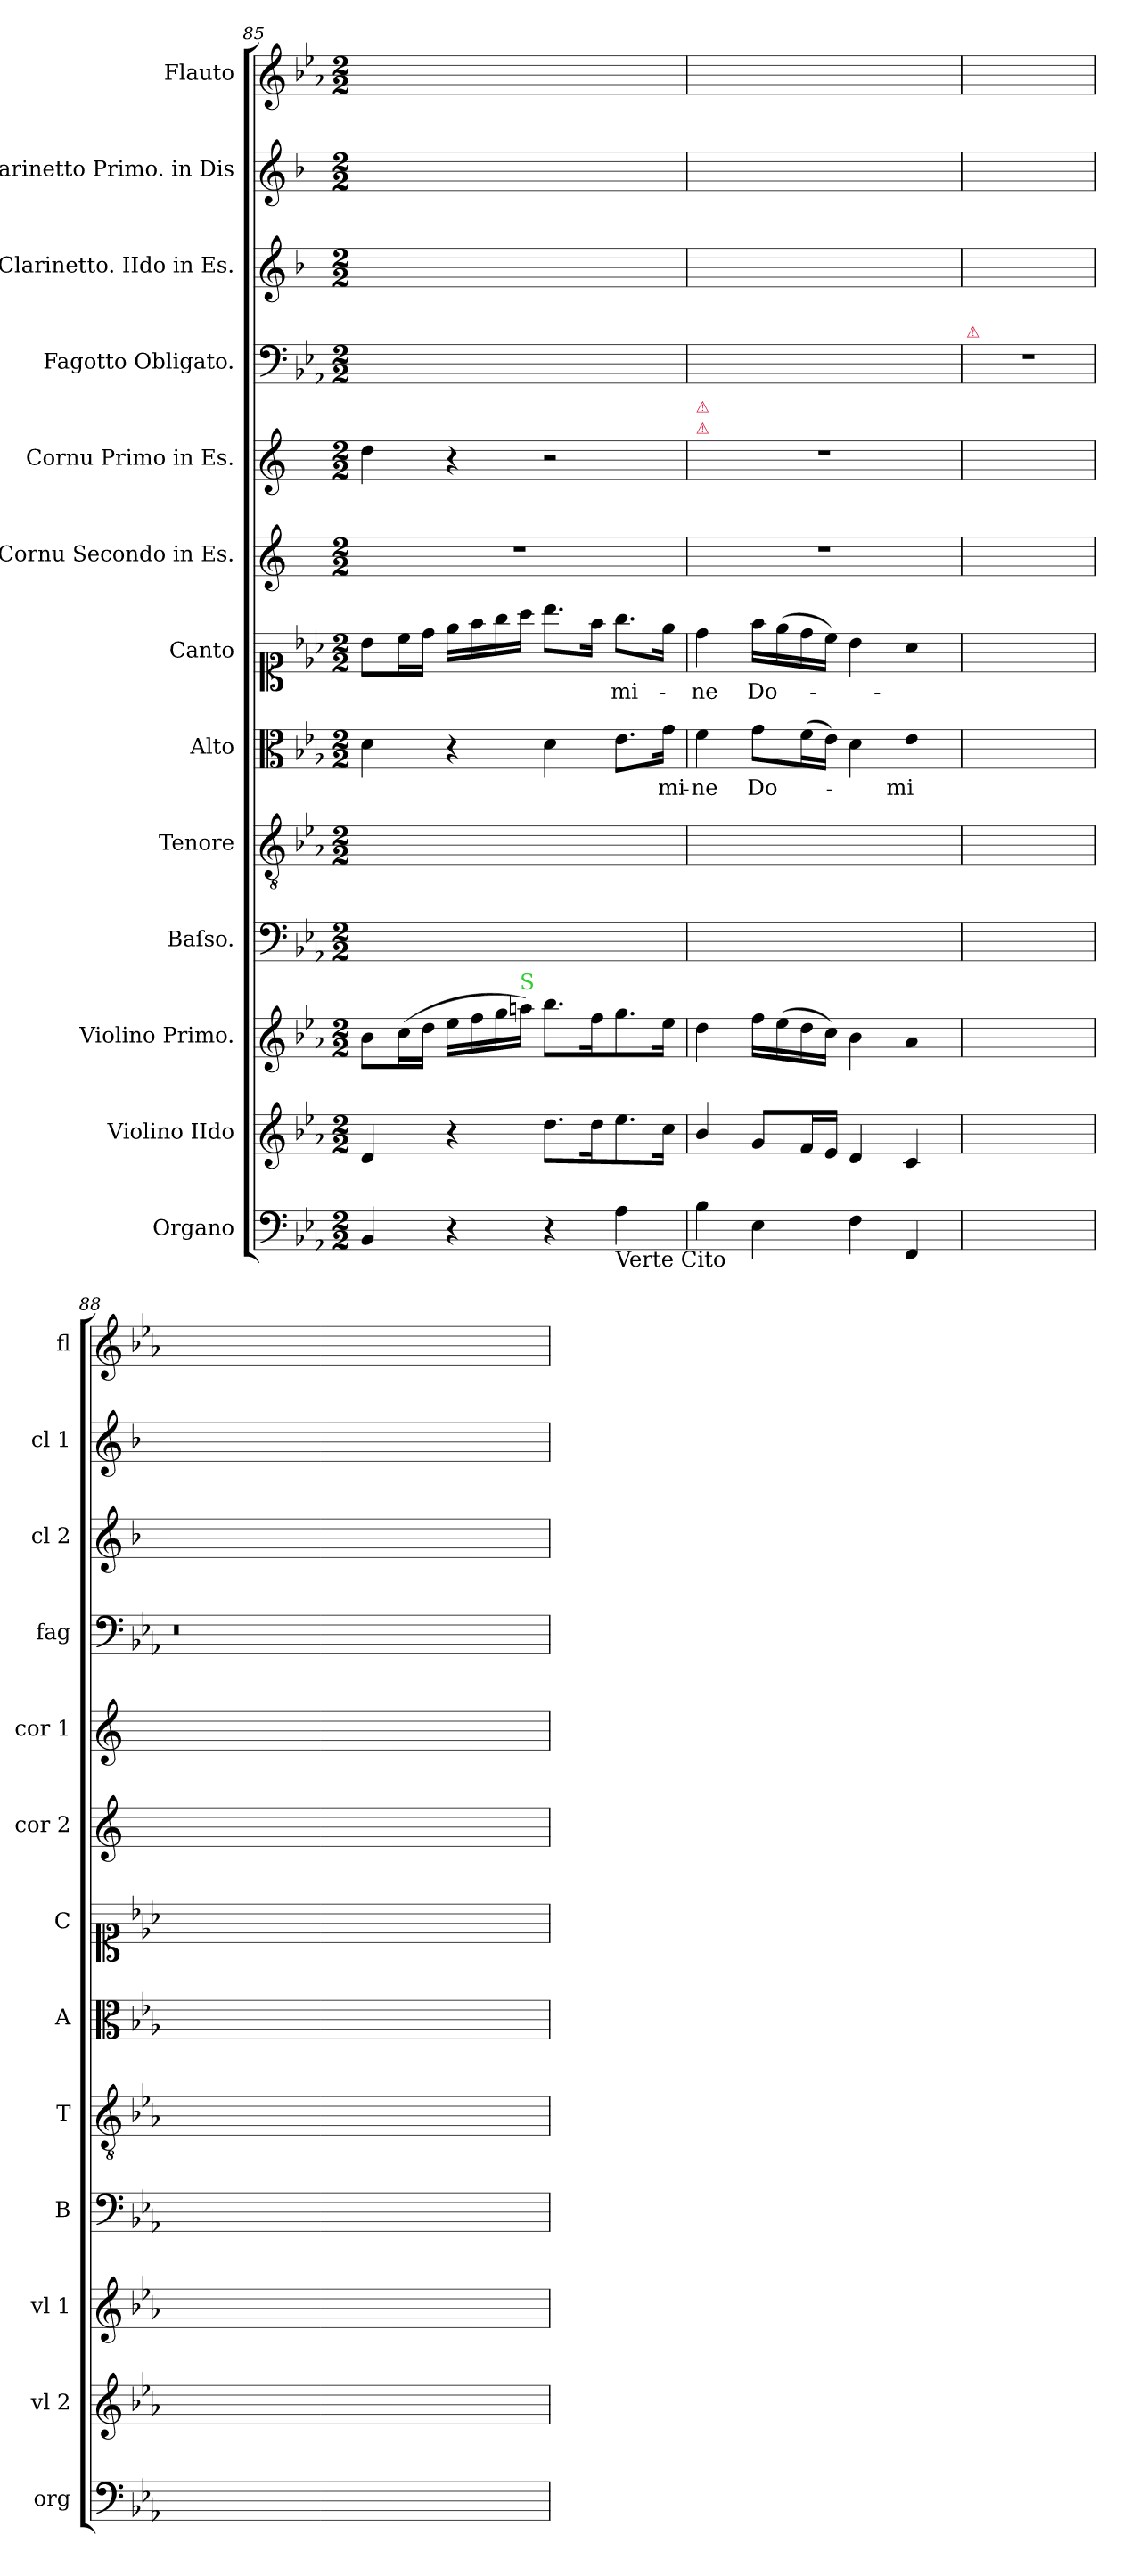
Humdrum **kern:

**kern	**kern	**kern	**kern	**kern	**kern	**text	**kern	**text	**kern	**kern	**dynam	**kern	**kern	**kern	**kern
*part13	*part12	*part11	*part10	*part9	*part8	*part8	*part7	*part7	*part6	*part5	*part5	*part4	*part3	*part2	*part1
*staff13	*staff12	*staff11	*staff10	*staff9	*staff8	*staff8	*staff7	*staff7	*staff6	*staff5	*staff5	*staff4	*staff3	*staff2	*staff1
*I"Organo	*I"Violino IIdo	*I"Violino Primo.	*I"Baſso.	*I"Tenore	*I"Alto	*	*I"Canto	*	*I"Cornu Secondo in Es.	*I"Cornu Primo in Es.	*	*I"Fagotto Obligato.	*I"Clarinetto. IIdo in Es.	*I"Clarinetto Primo. in Dis	*I"Flauto
*I'org	*I'vl 2	*I'vl 1	*I'B	*I'T	*I'A	*	*I'C	*	*I'cor 2	*I'cor 1	*	*I'fag	*I'cl 2	*I'cl 1	*I'fl
*clefF4	*clefG2	*clefG2	*clefF4	*clefGv2	*clefC3	*	*clefC1	*	*clefG2	*clefG2	*	*clefF4	*clefG2	*clefG2	*clefG2
*	*	*	*	*	*	*	*	*	*ITrd5c9	*ITrd5c9	*	*	*ITrd1c2	*ITrd1c2	*
*k[b-e-a-]	*k[b-e-a-]	*k[b-e-a-]	*k[b-e-a-]	*k[b-e-a-]	*k[b-e-a-]	*	*k[b-e-a-]	*	*k[b-e-a-]	*k[b-e-a-]	*	*k[b-e-a-]	*k[b-e-a-]	*k[b-e-a-]	*k[b-e-a-]
*E-:	*E-:	*E-:	*E-:	*E-:	*E-:	*	*E-:	*	*E-:	*E-:	*	*E-:	*E-:	*E-:	*E-:
*M2/2	*M2/2	*M2/2	*M2/2	*M2/2	*M2/2	*	*M2/2	*	*M2/2	*M2/2	*	*M2/2	*M2/2	*M2/2	*M2/2
=85	=85	=85	=85	=85	=85	=85	=85	=85	=85	=85	=85	=85	=85	=85	=85
4BB-/	4d/	8b-\L	1ryy	1ryy	4d\	.	8b-\L	.	1r	4f\	.	1ryy	1ryy	1ryy	1ryy
.	.	(16cc\L	.	.	.	.	16cc\L	.	.	.	.	.	.	.	.
.	.	16dd\JJ	.	.	.	.	16dd\JJ	.	.	.	.	.	.	.	.
4r	4r	16ee-\LL	.	.	4r	.	16ee-\LL	.	.	4r	.	.	.	.	.
.	.	16ff\	.	.	.	.	16ff\	.	.	.	.	.	.	.	.
.	.	16gg\	.	.	.	.	16gg\	.	.	.	.	.	.	.	.
!	!	!LO:TX:a:color=limegreen:t=S	!	!	!	!	!	!	!	!	!	!	!	!	!
.	.	16aan\JJ)	.	.	.	.	16aa-\JJ	.	.	.	.	.	.	.	.
4r	8.dd\L	8.bb-\L	.	.	4d\	.	8.bb-\L	.	.	2r	.	.	.	.	.
.	16dd\K	16ff\K	.	.	.	.	16ff\Jk	.	.	.	.	.	.	.	.
!LO:TX:b:t=Verte Cito	!	!	!	!	!	!	!	!	!	!	!	!	!	!	!
4A-\	8.ee-\	8.gg\	.	.	8.e-\L	.	8.gg\L	-mi-	.	.	.	.	.	.	.
.	16cc\Jk	16ee-\Jk	.	.	16g\Jk	-mi-	16ee-\Jk	.	.	.	.	.	.	.	.
=86	=86	=86	=86	=86	=86	=86	=86	=86	=86	=86	=86	=86	=86	=86	=86
!	!	!	!	!	!	!	!	!	!	!LO:TX:a:color=crimson:t=⚠	!	!	!	!	!
!	!	!	!	!	!	!	!	!	!	!LO:TX:a:color=crimson:t=⚠	!	!	!	!	!
!	!	!	!	!	!	!	!	!	!	!LO:N:vis=0	!LO:DY:a	!	!	!	!
4B-\	4b-/	4dd\	1ryy	1ryy	4f\	-ne	4dd\	-ne	1r	1r	piano	1ryy	1ryy	1ryy	1ryy
4E-\	8g/L	16ff\LL	.	.	8g\L	Do-	16ff\LL	Do-	.	.	.	.	.	.	.
.	.	(16ee-\	.	.	.	.	(16ee-\	.	.	.	.	.	.	.	.
.	16f/L	16dd\	.	.	(16f\L	.	16dd\	.	.	.	.	.	.	.	.
.	16e-/JJ	16cc\JJ)	.	.	16e-\JJ)	.	16cc\JJ)	.	.	.	.	.	.	.	.
4F\	4d/	4b-\	.	.	4d\	.	4b-\	.	.	.	.	.	.	.	.
4FF/	4c/	4a-\	.	.	4e-\	-mi-	4a-\	.	.	.	.	.	.	.	.
=87	=87	=87	=87	=87	=87	=87	=87	=87	=87	=87	=87	=87	=87	=87	=87
!	!	!	!	!	!	!	!	!	!	!	!	!LO:TX:a:color=crimson:t=⚠	!	!	!
1ryy	1ryy	1ryy	1ryy	1ryy	1ryy	.	1ryy	.	1ryy	1ryy	.	1r	1ryy	1ryy	1ryy
=88	=88	=88	=88	=88	=88	=88	=88	=88	=88	=88	=88	=88	=88	=88	=88
1ryy	1ryy	1ryy	1ryy	1ryy	1ryy	.	1ryy	.	1ryy	1ryy	.	0.r	1ryy	1ryy	1ryy
0ryy	0ryy	0ryy	0ryy	0ryy	0ryy	.	0ryy	.	0ryy	0ryy	.	.	0ryy	0ryy	0ryy
=	=	=	=	=	=	=	=	=	=	=	=	=	=	=	=
*-	*-	*-	*-	*-	*-	*-	*-	*-	*-	*-	*-	*-	*-	*-	*-
